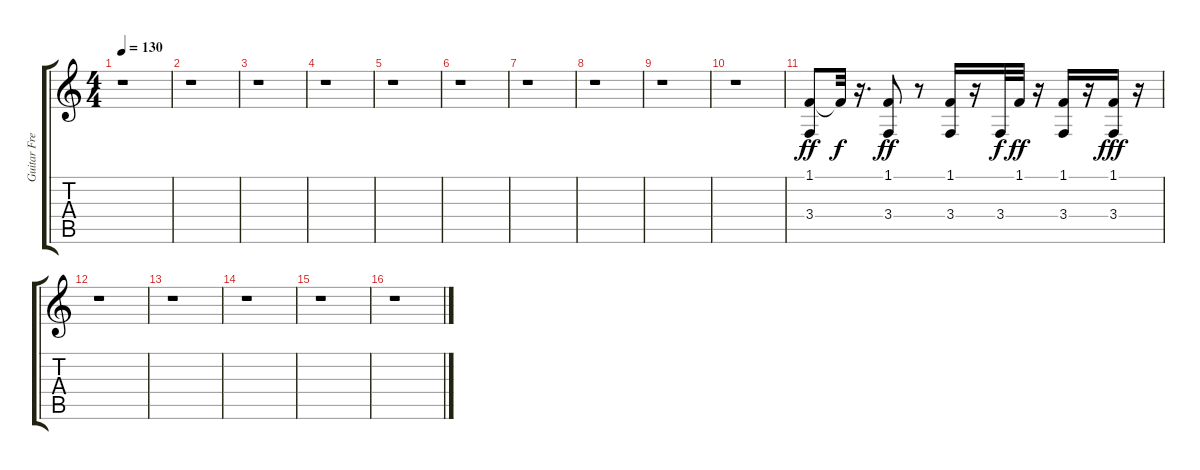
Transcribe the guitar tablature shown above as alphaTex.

\track ("Guitar Fret Noise" "Guitar Fre") {instrument guitarfretnoise}
\staff {score tabs}
\tuning (E4 B3 G3 D3 A2 E2) {hide}
\ts (4 4)
\tempo 130
\clef g2
\ks c
r.1{dy ff} |
r.1 |
r.1 |
r.1 |
r.1 |
r.1 |
r.1 |
r.1 |
r.1 |
r.1 |
(1.1 3.4).8 1.1{t}.32{dy f} r.16{d} (1.1 3.4).8{dy ff} r.8 (1.1 3.4).16 r.16 3.4.32{dy f} 1.1.32{dy ff} r.16 (1.1 3.4).16 r.16 (1.1 3.4).16{dy fff} r.16 |
r.1 |
r.1 |
r.1 |
r.1 |
r.1
